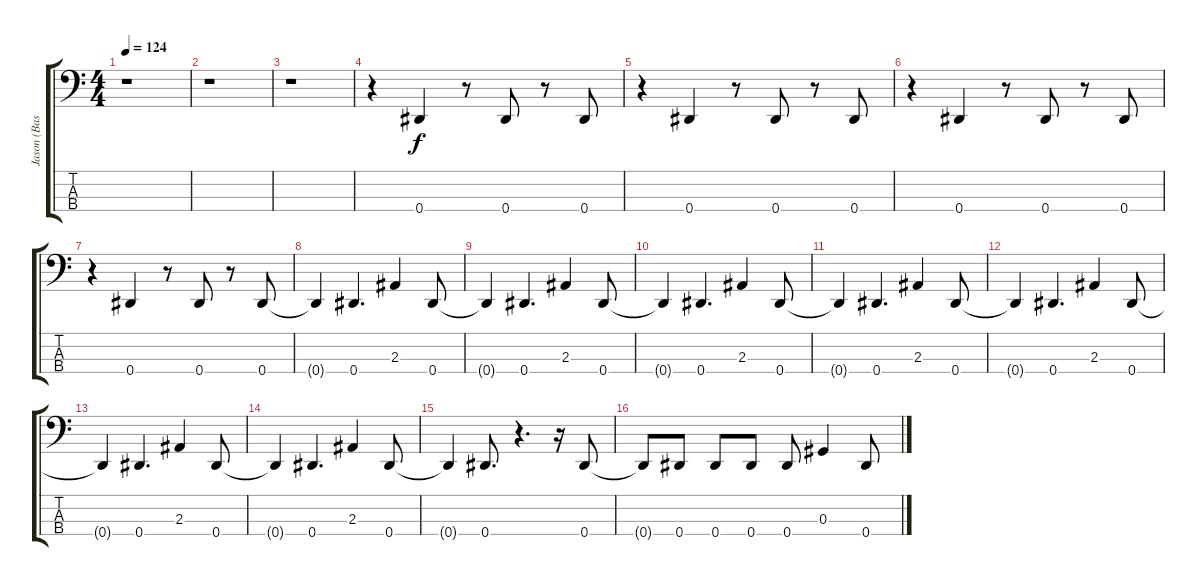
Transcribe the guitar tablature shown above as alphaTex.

\track ("Jason (Bass)" "Jason (Bas") {instrument electricbasspick}
\staff {score tabs}
\tuning (Gb2 Db2 Ab1 Eb1) {hide}
\ts (4 4)
\tempo 124
\clef f4
\ks c
r.1{dy f instrument electricbasspick} |
r.1 |
r.1 |
r.4 0.4.4 r.8 0.4.8 r.8 0.4.8 |
r.4 0.4.4 r.8 0.4.8 r.8 0.4.8 |
r.4 0.4.4 r.8 0.4.8 r.8 0.4.8 |
r.4 0.4.4 r.8 0.4.8 r.8 0.4.8 |
0.4{t}.4 0.4.4{d} 2.3.4 0.4.8 |
0.4{t}.4 0.4.4{d} 2.3.4 0.4.8 |
0.4{t}.4 0.4.4{d} 2.3.4 0.4.8 |
0.4{t}.4 0.4.4{d} 2.3.4 0.4.8 |
0.4{t}.4 0.4.4{d} 2.3.4 0.4.8 |
0.4{t}.4 0.4.4{d} 2.3.4 0.4.8 |
0.4{t}.4 0.4.4{d} 2.3.4 0.4.8 |
0.4{t}.4 0.4.8{d} r.4{d} r.16 0.4.8 |
0.4{t}.8 0.4.8 0.4.8 0.4.8 0.4.8 0.3.4 0.4.8
